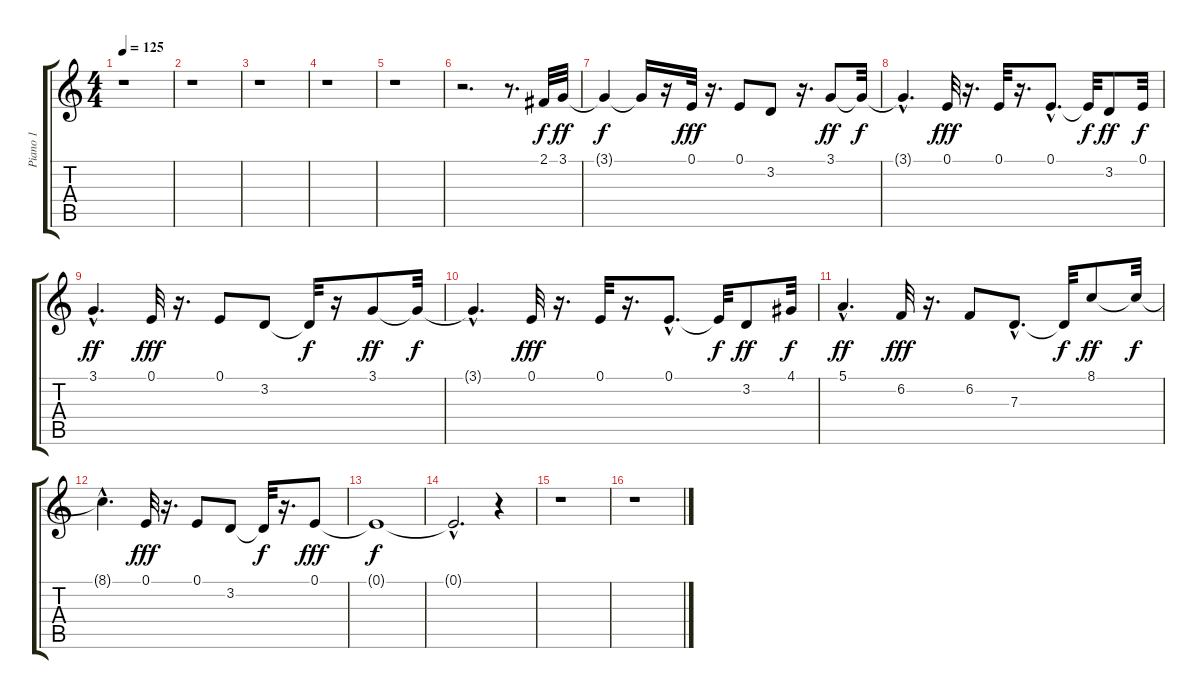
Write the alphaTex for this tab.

\track ("Piano 1" "Piano 1") {instrument acousticgrandpiano}
\staff {score tabs}
\tuning (E4 B3 G3 D3 A2 E2) {hide}
\ts (4 4)
\tempo 125
\clef g2
\ks c
r.1{dy f} |
r.1 |
r.1 |
r.1 |
r.1 |
r.2{d} r.8{d} 2.1.32 3.1.32{dy ff} |
3.1{t}.4{dy f} 3.1{t}.16 r.16 0.1.32{dy fff} r.16{d} 0.1.8 3.2.8 r.16{d} 3.1.8{dy ff} 3.1{t}.32{dy f} |
3.1{hac t}.4{d} 0.1.32{dy fff} r.16{d} 0.1.32 r.16{d} 0.1{hac}.8{d} 0.1{t}.32{dy f} 3.2.8{dy ff} 0.1.32{dy f} |
3.1{hac}.4{d dy ff} 0.1.32{dy fff} r.16{d} 0.1.8 3.2.8 3.2{t}.32{dy f} r.16 3.1.8{dy ff} 3.1{t}.32{dy f} |
3.1{hac t}.4{d} 0.1.32{dy fff} r.16{d} 0.1.32 r.16{d} 0.1{hac}.8{d} 0.1{t}.32{dy f} 3.2.8{dy ff} 4.1.32{dy f} |
5.1{hac}.4{d dy ff} 6.2.32{dy fff} r.16{d} 6.2.8 7.3{hac}.8{d} 7.3{t}.32{dy f} 8.1.8{dy ff} 8.1{t}.32{dy f} |
8.1{hac t}.4{d} 0.1.32{dy fff} r.16{d} 0.1.8 3.2.8 3.2{t}.32{dy f} r.16{d} 0.1.8{dy fff} |
0.1{t}.1{dy f} |
0.1{hac t}.2{d} r.4 |
r.1 |
r.1
